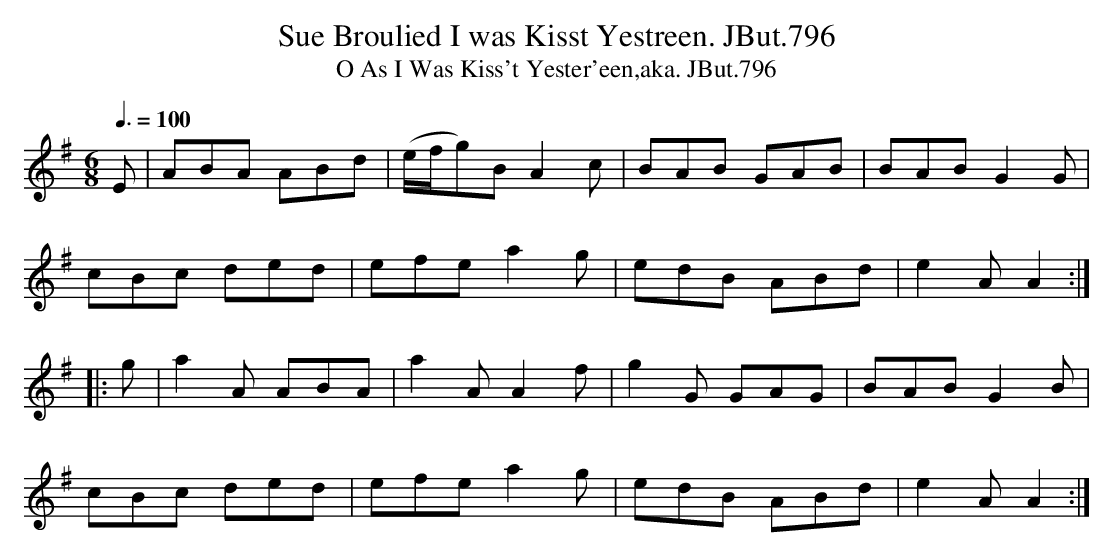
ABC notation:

X:1
T:Sue Broulied I was Kisst Yestreen. JBut.796
T:As I Was Kiss't Yester'een,aka. JBut.796, O
M:6/8
L:1/8
Q:3/8=100
K:Ador
E|ABA ABd|(e/f/g)BA2c|BAB GAB|BAB G2G|
cBc ded|efe a2g|edB ABd|e2A A2:|
|:g|a2A ABA|a2A A2f|g2G GAG|BAB G2B|
cBc ded|efe a2g|edB ABd|e2A A2:|
